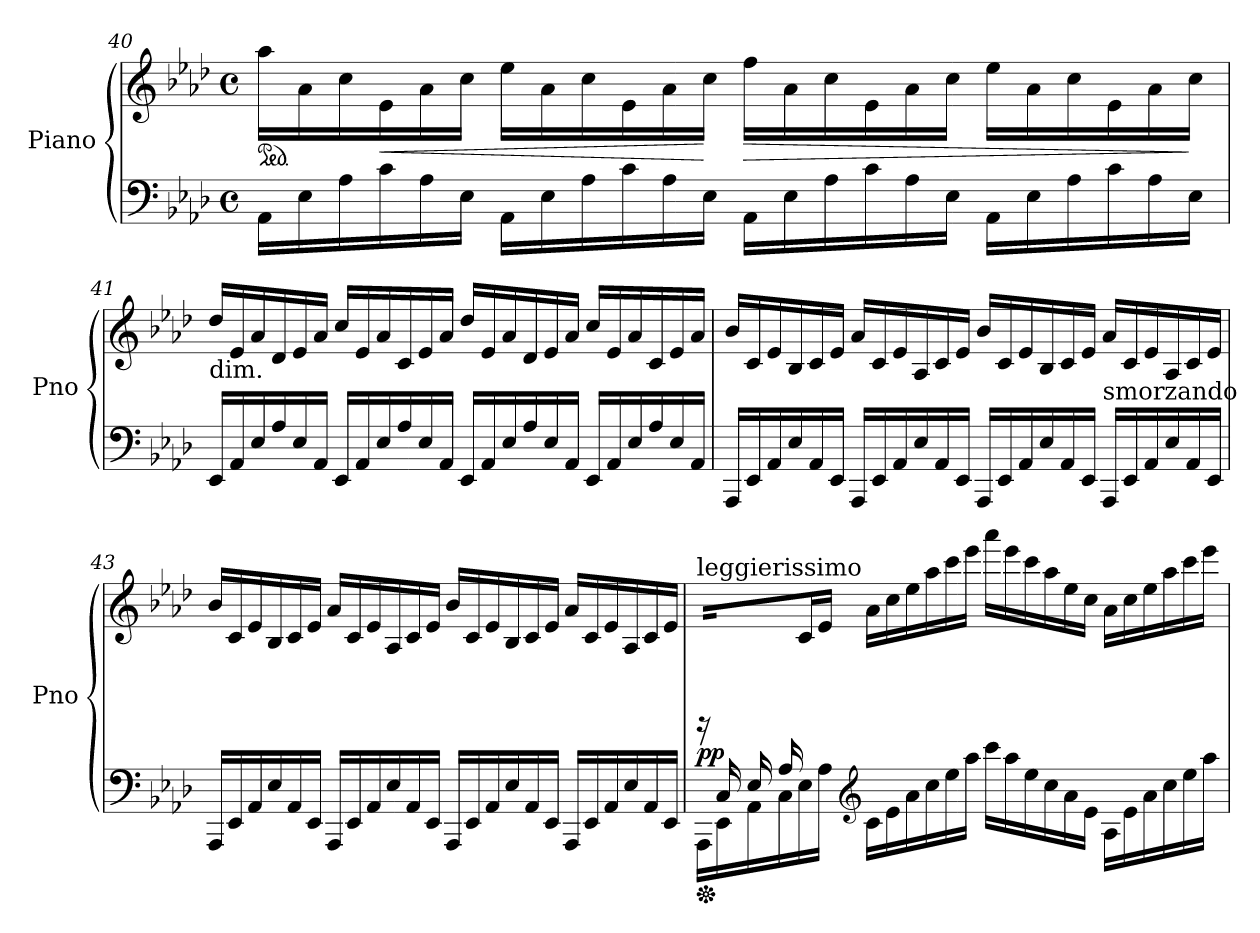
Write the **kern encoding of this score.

**kern	**kern	**dynam
*part1	*part1	*part1
*staff2	*staff1	*staff1/2
*I"Piano	*	*
*I'Pno	*	*
*clefF4	*clefG2	*
*k[b-e-a-d-]	*k[b-e-a-d-]	*
*A-:	*A-:	*
*M4/4	*M4/4	*
*met(c)	*met(c)	*
*Xtuplet	*	*
*	*ped	*
*	*Xtuplet	*
=40	=40	=40
24AA-\LL	24aa-\LL	.
24E-\	24a-\	.
24A-\	24cc\	.
!	!	!LO:HP:b
24c\	24e-\	<
24A-\	24a-\	.
24E-\JJ	24cc\JJ	.
24AA-\LL	24ee-\LL	.
24E-\	24a-\	.
24A-\	24cc\	.
24c\	24e-\	.
24A-\	24a-\	.
24E-\JJ	24cc\JJ	[
!	!	!LO:HP:b
24AA-\LL	24ff\LL	>
24E-\	24a-\	.
24A-\	24cc\	.
24c\	24e-\	.
24A-\	24a-\	.
24E-\JJ	24cc\JJ	.
24AA-\LL	24ee-\LL	.
24E-\	24a-\	.
24A-\	24cc\	.
24c\	24e-\	.
24A-\	24a-\	.
24E-\JJ	24cc\JJ	]
!!LO:PB:g=z
=41	=41	=41
!	!LO:TX:b:t=dim.	!
24EE-/LL	24dd-/LL	.
24AA-/	24e-/	.
24E-/	24a-/	.
24A-/	24d-/	.
24E-/	24e-/	.
24AA-/JJ	24a-/JJ	.
24EE-/LL	24cc/LL	.
24AA-/	24e-/	.
24E-/	24a-/	.
24A-/	24c/	.
24E-/	24e-/	.
24AA-/JJ	24a-/JJ	.
24EE-/LL	24dd-/LL	.
24AA-/	24e-/	.
24E-/	24a-/	.
24A-/	24d-/	.
24E-/	24e-/	.
24AA-/JJ	24a-/JJ	.
24EE-/LL	24cc/LL	.
24AA-/	24e-/	.
24E-/	24a-/	.
24A-/	24c/	.
24E-/	24e-/	.
24AA-/JJ	24a-/JJ	.
=42	=42	=42
24AAA-/LL	24b-/LL	.
24EE-/	24c/	.
24AA-/	24e-/	.
24E-/	24B-/	.
24AA-/	24c/	.
24EE-/JJ	24e-/JJ	.
24AAA-/LL	24a-/LL	.
24EE-/	24c/	.
24AA-/	24e-/	.
24E-/	24A-/	.
24AA-/	24c/	.
24EE-/JJ	24e-/JJ	.
24AAA-/LL	24b-/LL	.
24EE-/	24c/	.
24AA-/	24e-/	.
24E-/	24B-/	.
24AA-/	24c/	.
24EE-/JJ	24e-/JJ	.
!	!LO:TX:b:t=smorzando	!
24AAA-/LL	24a-/LL	.
24EE-/	24c/	.
24AA-/	24e-/	.
24E-/	24A-/	.
24AA-/	24c/	.
24EE-/JJ	24e-/JJ	.
!!LO:LB:g=z
=43	=43	=43
24AAA-/LL	24b-/LL	.
24EE-/	24c/	.
24AA-/	24e-/	.
24E-/	24B-/	.
24AA-/	24c/	.
24EE-/JJ	24e-/JJ	.
24AAA-/LL	24a-/LL	.
24EE-/	24c/	.
24AA-/	24e-/	.
24E-/	24A-/	.
24AA-/	24c/	.
24EE-/JJ	24e-/JJ	.
24AAA-/LL	24b-/LL	.
24EE-/	24c/	.
24AA-/	24e-/	.
24E-/	24B-/	.
24AA-/	24c/	.
24EE-/JJ	24e-/JJ	.
24AAA-/LL	24a-/LL	.
24EE-/	24c/	.
24AA-/	24e-/	.
24E-/	24A-/	.
24AA-/	24c/	.
24EE-/JJ	24e-/JJ	.
=44	=44	=44
*Xped	*	*
*^	*	*
!	!	!LO:TX:a:t=leggierissimo	!
!	!	!	!LO:DY:b
24ryy	24AAA-\LL	24rAAA	pp
24C/LL	24EE-\	8ryy	.
24E-/	24AA-\	.	.
24A-/	24C\	.	.
6%5ryy	24E-\	24c/	.
.	24A-\JJ	24e-/JJ	.
*clefG2	*	*	*
.	24c\LL	24a-\LL	.
.	24e-\	24cc\	.
.	24a-\	24ee-\	.
.	24cc\	24aa-\	.
.	24ee-\	24ccc\	.
.	24aa-\JJ	24eee-\JJ	.
.	24ccc\LL	24aaa-\LL	.
.	24aa-\	24eee-\	.
.	24ee-\	24ccc\	.
.	24cc\	24aa-\	.
.	24a-\	24ee-\	.
.	24e-\JJ	24cc\JJ	.
.	24A-\LL	24a-\LL	.
.	24e-\	24cc\	.
.	24a-\	24ee-\	.
.	24cc\	24aa-\	.
.	24ee-\	24ccc\	.
.	24aa-\JJ	24eee-\JJ	.
*v	*v	*	*
=	=	=
*-	*-	*-
